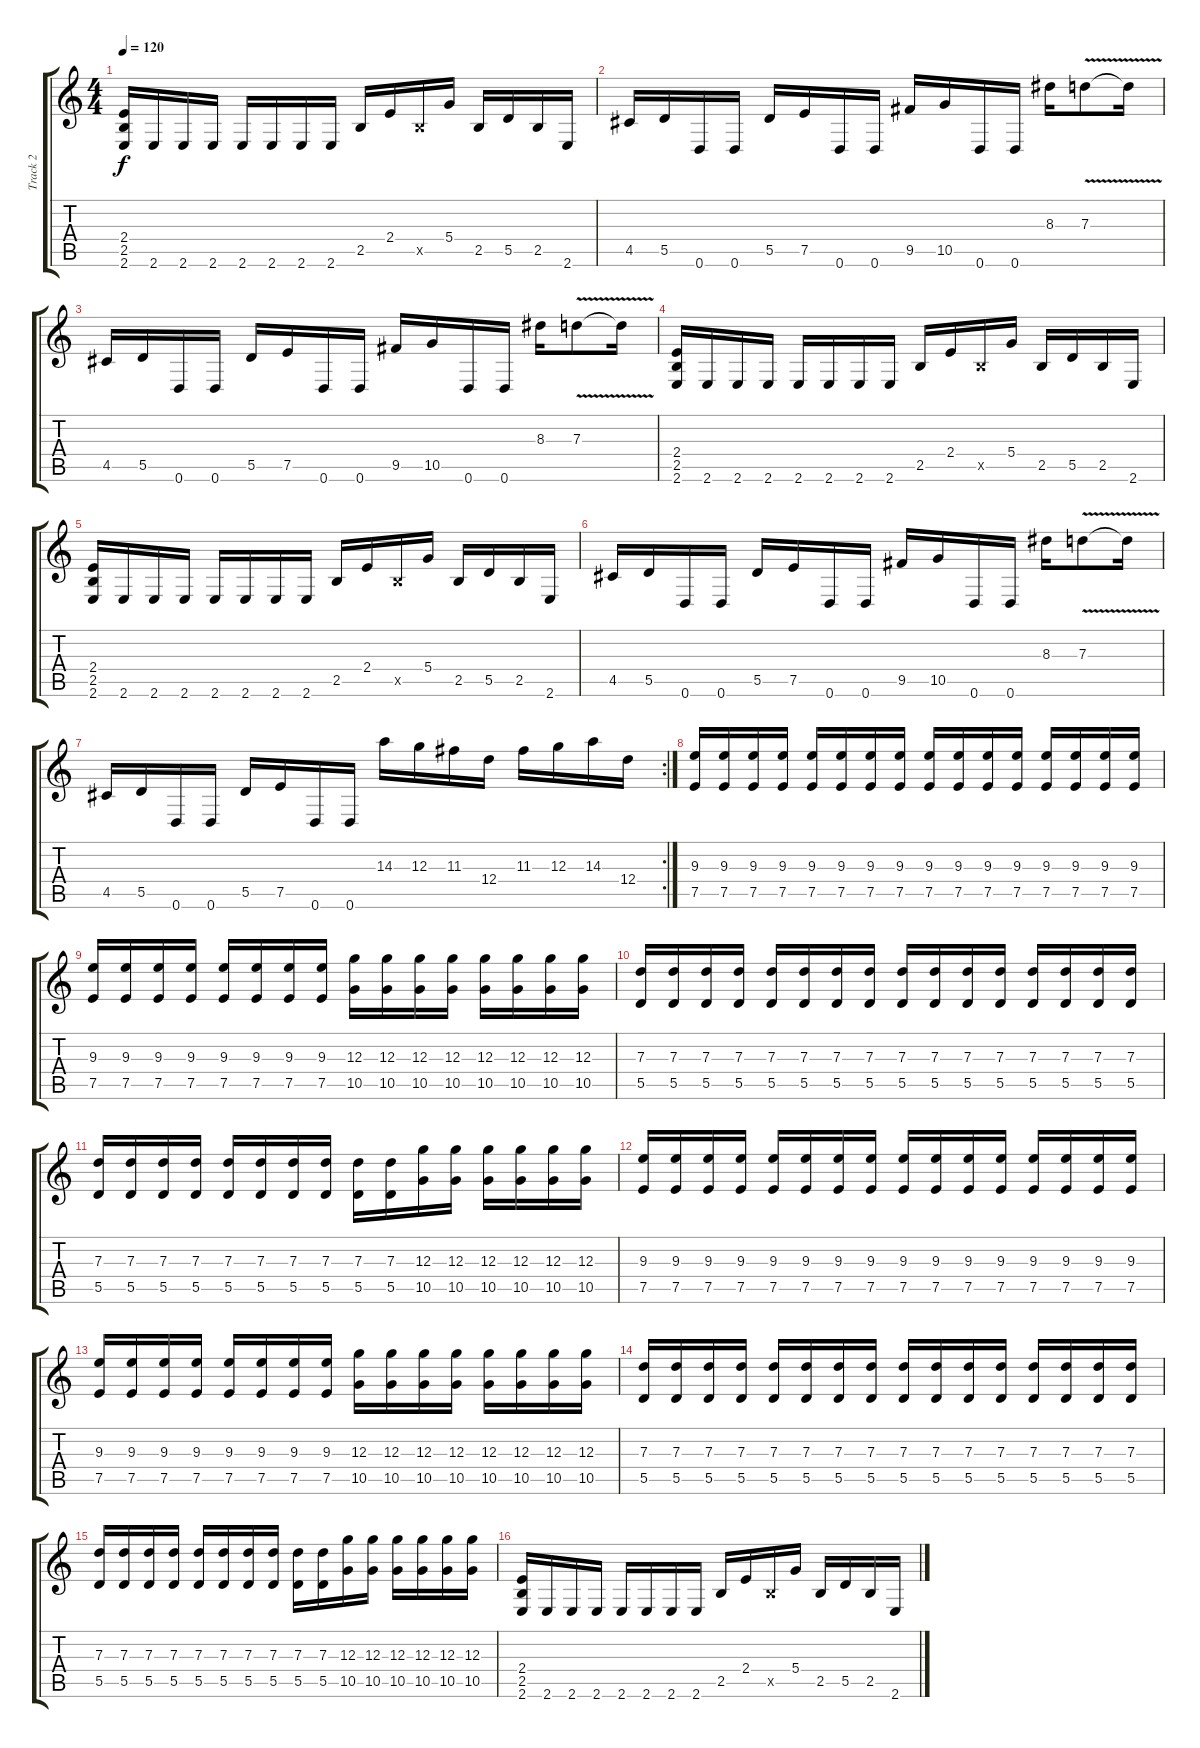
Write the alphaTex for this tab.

\track ("Track 2" "Track 2") {instrument distortionguitar}
\staff {score tabs}
\tuning (E4 B3 G3 D3 A2 D2) {hide}
\ts (4 4)
\tempo 120
\clef g2
\ks c
(2.4 2.5 2.6).16{dy f} 2.6.16 2.6.16 2.6.16 2.6.16 2.6.16 2.6.16 2.6.16 2.5.16 2.4.16 2.5{x}.16 5.4.16 2.5.16 5.5.16 2.5.16 2.6.16 |
4.5.16 5.5.16 0.6.16 0.6.16 5.5.16 7.5.16 0.6.16 0.6.16 9.5.16 10.5.16 0.6.16 0.6.16 8.3.16 7.3{v}.8 7.3{t}.16 |
4.5.16 5.5.16 0.6.16 0.6.16 5.5.16 7.5.16 0.6.16 0.6.16 9.5.16 10.5.16 0.6.16 0.6.16 8.3.16 7.3{v}.8 7.3{t}.16 |
(2.4 2.5 2.6).16 2.6.16 2.6.16 2.6.16 2.6.16 2.6.16 2.6.16 2.6.16 2.5.16 2.4.16 2.5{x}.16 5.4.16 2.5.16 5.5.16 2.5.16 2.6.16 |
(2.4 2.5 2.6).16 2.6.16 2.6.16 2.6.16 2.6.16 2.6.16 2.6.16 2.6.16 2.5.16 2.4.16 2.5{x}.16 5.4.16 2.5.16 5.5.16 2.5.16 2.6.16 |
4.5.16 5.5.16 0.6.16 0.6.16 5.5.16 7.5.16 0.6.16 0.6.16 9.5.16 10.5.16 0.6.16 0.6.16 8.3.16 7.3{v}.8 7.3{t}.16 |
\rc 2
4.5.16 5.5.16 0.6.16 0.6.16 5.5.16 7.5.16 0.6.16 0.6.16 14.3.16 12.3.16 11.3.16 12.4.16 11.3.16 12.3.16 14.3.16 12.4.16 |
(9.3 7.5).16 (9.3 7.5).16 (9.3 7.5).16 (9.3 7.5).16 (9.3 7.5).16 (9.3 7.5).16 (9.3 7.5).16 (9.3 7.5).16 (9.3 7.5).16 (9.3 7.5).16 (9.3 7.5).16 (9.3 7.5).16 (9.3 7.5).16 (9.3 7.5).16 (9.3 7.5).16 (9.3 7.5).16 |
(9.3 7.5).16 (9.3 7.5).16 (9.3 7.5).16 (9.3 7.5).16 (9.3 7.5).16 (9.3 7.5).16 (9.3 7.5).16 (9.3 7.5).16 (12.3 10.5).16 (12.3 10.5).16 (12.3 10.5).16 (12.3 10.5).16 (12.3 10.5).16 (12.3 10.5).16 (12.3 10.5).16 (12.3 10.5).16 |
(7.3 5.5).16 (7.3 5.5).16 (7.3 5.5).16 (7.3 5.5).16 (7.3 5.5).16 (7.3 5.5).16 (7.3 5.5).16 (7.3 5.5).16 (7.3 5.5).16 (7.3 5.5).16 (7.3 5.5).16 (7.3 5.5).16 (7.3 5.5).16 (7.3 5.5).16 (7.3 5.5).16 (7.3 5.5).16 |
(7.3 5.5).16 (7.3 5.5).16 (7.3 5.5).16 (7.3 5.5).16 (7.3 5.5).16 (7.3 5.5).16 (7.3 5.5).16 (7.3 5.5).16 (7.3 5.5).16 (7.3 5.5).16 (12.3 10.5).16 (12.3 10.5).16 (12.3 10.5).16 (12.3 10.5).16 (12.3 10.5).16 (12.3 10.5).16 |
(9.3 7.5).16 (9.3 7.5).16 (9.3 7.5).16 (9.3 7.5).16 (9.3 7.5).16 (9.3 7.5).16 (9.3 7.5).16 (9.3 7.5).16 (9.3 7.5).16 (9.3 7.5).16 (9.3 7.5).16 (9.3 7.5).16 (9.3 7.5).16 (9.3 7.5).16 (9.3 7.5).16 (9.3 7.5).16 |
(9.3 7.5).16 (9.3 7.5).16 (9.3 7.5).16 (9.3 7.5).16 (9.3 7.5).16 (9.3 7.5).16 (9.3 7.5).16 (9.3 7.5).16 (12.3 10.5).16 (12.3 10.5).16 (12.3 10.5).16 (12.3 10.5).16 (12.3 10.5).16 (12.3 10.5).16 (12.3 10.5).16 (12.3 10.5).16 |
(7.3 5.5).16 (7.3 5.5).16 (7.3 5.5).16 (7.3 5.5).16 (7.3 5.5).16 (7.3 5.5).16 (7.3 5.5).16 (7.3 5.5).16 (7.3 5.5).16 (7.3 5.5).16 (7.3 5.5).16 (7.3 5.5).16 (7.3 5.5).16 (7.3 5.5).16 (7.3 5.5).16 (7.3 5.5).16 |
(7.3 5.5).16 (7.3 5.5).16 (7.3 5.5).16 (7.3 5.5).16 (7.3 5.5).16 (7.3 5.5).16 (7.3 5.5).16 (7.3 5.5).16 (7.3 5.5).16 (7.3 5.5).16 (12.3 10.5).16 (12.3 10.5).16 (12.3 10.5).16 (12.3 10.5).16 (12.3 10.5).16 (12.3 10.5).16 |
(2.4 2.5 2.6).16 2.6.16 2.6.16 2.6.16 2.6.16 2.6.16 2.6.16 2.6.16 2.5.16 2.4.16 2.5{x}.16 5.4.16 2.5.16 5.5.16 2.5.16 2.6.16
